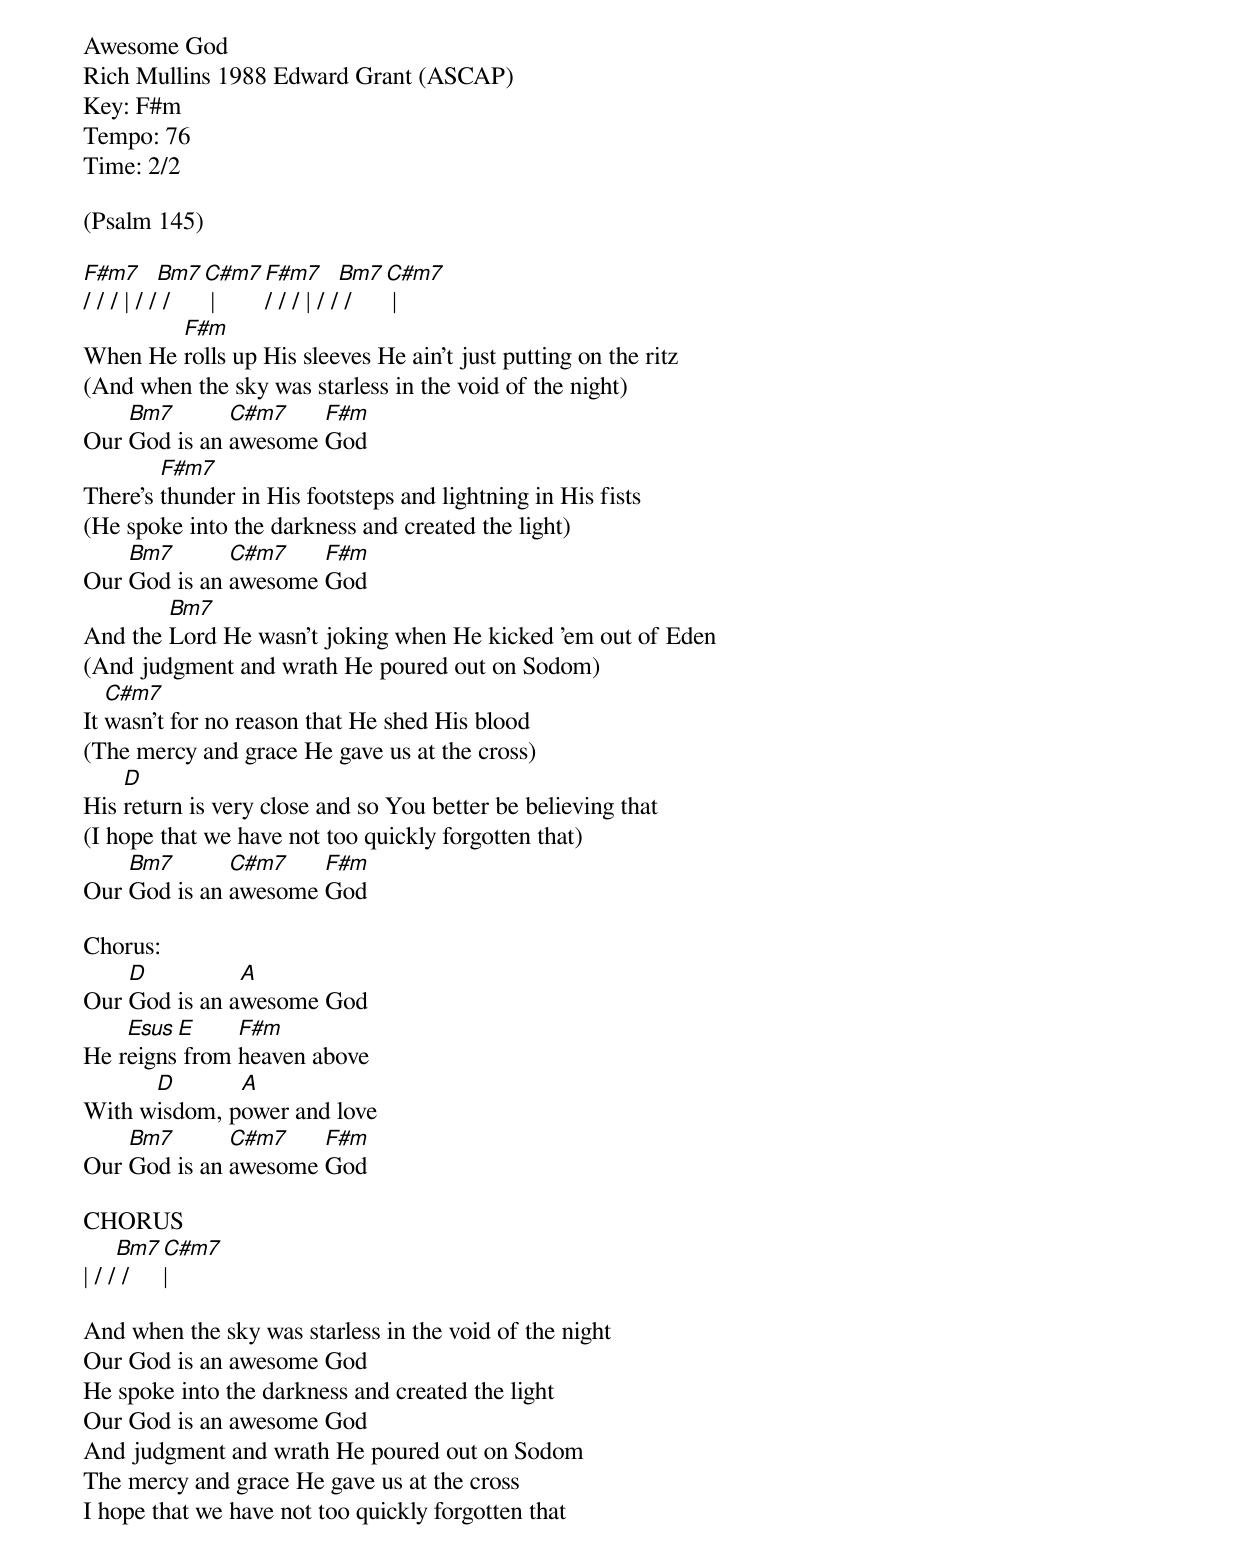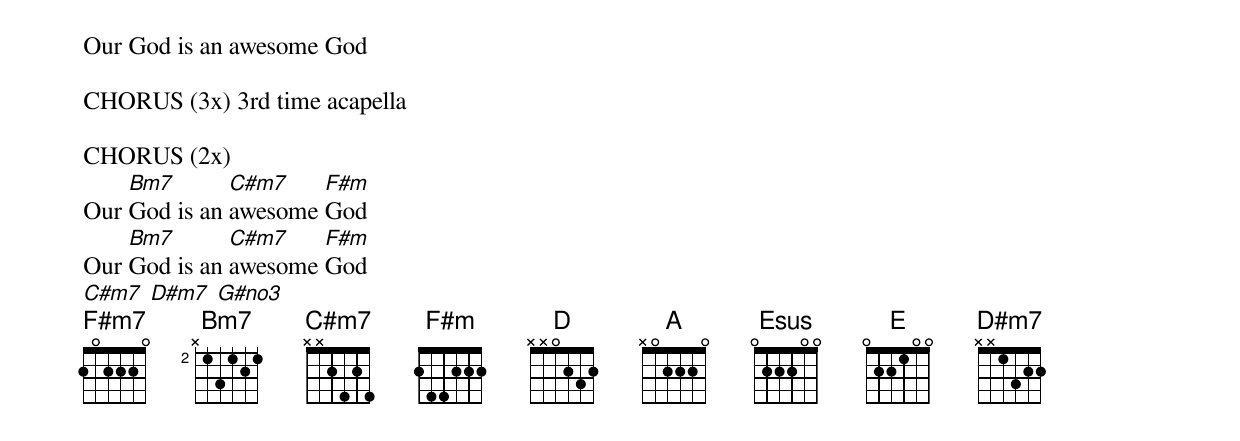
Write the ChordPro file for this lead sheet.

Awesome God
Rich Mullins 1988 Edward Grant (ASCAP)
Key: F#m
Tempo: 76
Time: 2/2

(Psalm 145)

[F#m7]/ / / | / /[Bm7] / [C#m7] |[F#m7]/ / / | / /[Bm7] / [C#m7] |
When He [F#m]rolls up His sleeves He ain't just putting on the ritz
(And when the sky was starless in the void of the night)
Our [Bm7]God is an [C#m7]awesome [F#m]God
There's [F#m7]thunder in His footsteps and lightning in His fists
(He spoke into the darkness and created the light)
Our [Bm7]God is an [C#m7]awesome [F#m]God
And the [Bm7]Lord He wasn't joking when He kicked 'em out of Eden
(And judgment and wrath He poured out on Sodom)
It [C#m7]wasn't for no reason that He shed His blood
(The mercy and grace He gave us at the cross)
His [D]return is very close and so You better be believing that
(I hope that we have not too quickly forgotten that)
Our [Bm7]God is an [C#m7]awesome [F#m]God

Chorus:
Our [D]God is an a[A]wesome God
He r[Esus]eigns[E] from [F#m]heaven above
With w[D]isdom, p[A]ower and love
Our [Bm7]God is an [C#m7]awesome [F#m]God

CHORUS
| / /[Bm7] / [C#m7]|

And when the sky was starless in the void of the night
Our God is an awesome God
He spoke into the darkness and created the light
Our God is an awesome God
And judgment and wrath He poured out on Sodom
The mercy and grace He gave us at the cross
I hope that we have not too quickly forgotten that
Our God is an awesome God

CHORUS (3x) 3rd time acapella

CHORUS (2x)
Our [Bm7]God is an [C#m7]awesome [F#m]God
Our [Bm7]God is an [C#m7]awesome [F#m]God
[C#m7] [D#m7] [G#no3]
